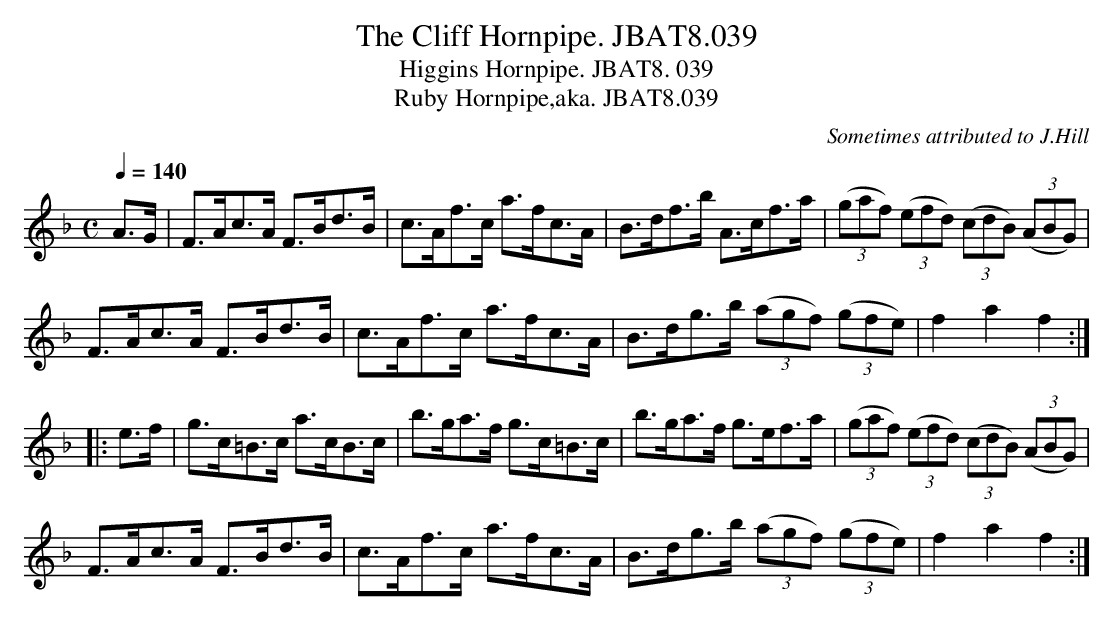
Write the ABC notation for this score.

X:1
T:Cliff Hornpipe. JBAT8.039, The
T:Higgins Hornpipe. JBAT8. 039
T:Ruby Hornpipe,aka. JBAT8.039
C:Sometimes attributed to J.Hill
M:C
L:1/8
Q:1/4=140
K:F
A>G|F>Ac>A F>Bd>B|c>Af>c a>fc>A|B>df>b A>cf>a|\
((3gaf) ((3efd) ((3cdB) ((3ABG)|
F>Ac>A F>Bd>B|c>Af>c a>fc>A|B>dg>b ((3agf) ((3gfe)|f2a2f2:|
|:e>f|g>c=B>c a>cB>c|b>ga>f g>c=B>c|b>ga>f g>ef>a|\
((3gaf) ((3efd) ((3cdB) ((3ABG)|
F>Ac>A F>Bd>B|c>Af>c a>fc>A|B>dg>b ((3agf) ((3gfe)|f2a2f2:|
